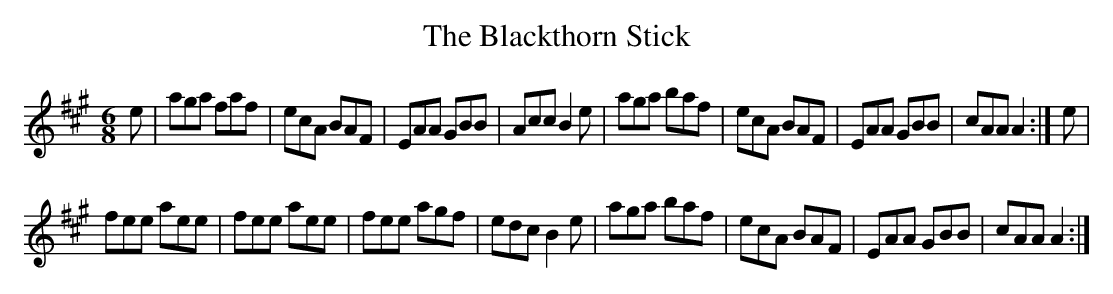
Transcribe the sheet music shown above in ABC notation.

X:1
T:The Blackthorn Stick
M:6/8
L:1/8
K:A
 e |aga faf|ecA BAF|EAA GBB|Acc B2 e|aga baf|ecA BAF|EAA GBB|cAA A2:|e |
fee aee|fee aee|fee agf|edc B2 e|aga baf|ecA BAF|EAA GBB|cAA A2:|
